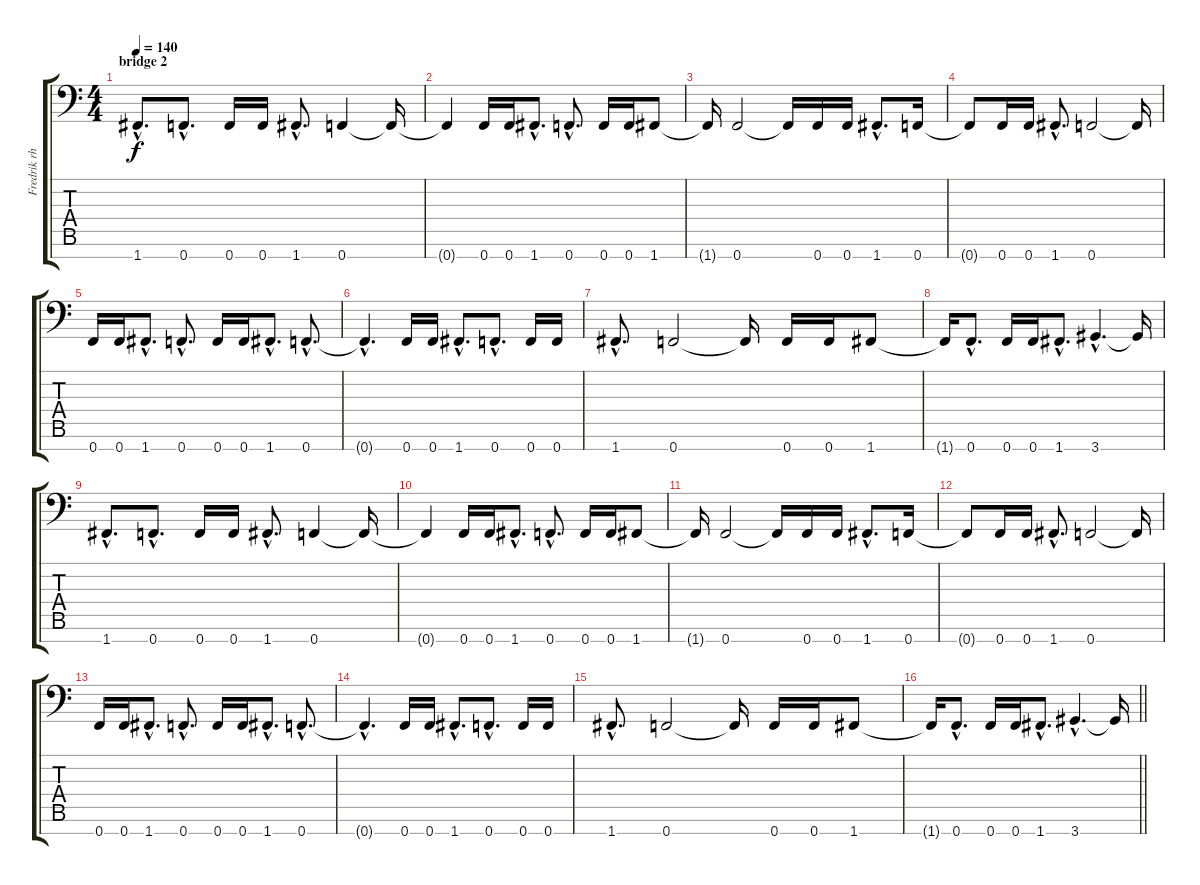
\track ("Fredrik rhythm" "Fredrik rh") {instrument overdrivenguitar}
\staff {score tabs}
\tuning (Bb3 Gb3 Db3 Ab2 Eb2 Bb1 F1) {hide}
\ts (4 4)
\section ("" "bridge 2")
\tempo 140
\clef f4
\ks c
1.7{hac}.8{d dy f} 0.7{hac}.8{d} 0.7.16 0.7.16 1.7{hac}.8{d} 0.7.4 0.7{t}.16 |
0.7{t}.4 0.7.16 0.7.16 1.7{hac}.8{d} 0.7{hac}.8{d} 0.7.16 0.7.16 1.7.8 |
1.7{t}.16 0.7.2 0.7{t}.16 0.7.16 0.7.16 1.7{hac}.8{d} 0.7.16 |
0.7{t}.8 0.7.16 0.7.16 1.7{hac}.8{d} 0.7.2 0.7{t}.16 |
0.7.16 0.7.16 1.7{hac}.8{d} 0.7{hac}.8{d} 0.7.16 0.7.16 1.7{hac}.8{d} 0.7{hac}.8{d} |
0.7{hac t}.4{d} 0.7.16 0.7.16 1.7{hac}.8{d} 0.7{hac}.8{d} 0.7.16 0.7.16 |
1.7{hac}.8{d} 0.7.2 0.7{t}.16 0.7.16 0.7.16 1.7.8 |
1.7{t}.16 0.7{hac}.8{d} 0.7.16 0.7.16 1.7{hac}.8{d} 3.7{hac}.4{d} 3.7{t}.16 |
1.7{hac}.8{d} 0.7{hac}.8{d} 0.7.16 0.7.16 1.7{hac}.8{d} 0.7.4 0.7{t}.16 |
0.7{t}.4 0.7.16 0.7.16 1.7{hac}.8{d} 0.7{hac}.8{d} 0.7.16 0.7.16 1.7.8 |
1.7{t}.16 0.7.2 0.7{t}.16 0.7.16 0.7.16 1.7{hac}.8{d} 0.7.16 |
0.7{t}.8 0.7.16 0.7.16 1.7{hac}.8{d} 0.7.2 0.7{t}.16 |
0.7.16 0.7.16 1.7{hac}.8{d} 0.7{hac}.8{d} 0.7.16 0.7.16 1.7{hac}.8{d} 0.7{hac}.8{d} |
0.7{hac t}.4{d} 0.7.16 0.7.16 1.7{hac}.8{d} 0.7{hac}.8{d} 0.7.16 0.7.16 |
1.7{hac}.8{d} 0.7.2 0.7{t}.16 0.7.16 0.7.16 1.7.8 |
\barLineRight lightlight
1.7{t}.16 0.7{hac}.8{d} 0.7.16 0.7.16 1.7{hac}.8{d} 3.7{hac}.4{d} 3.7{t}.16
